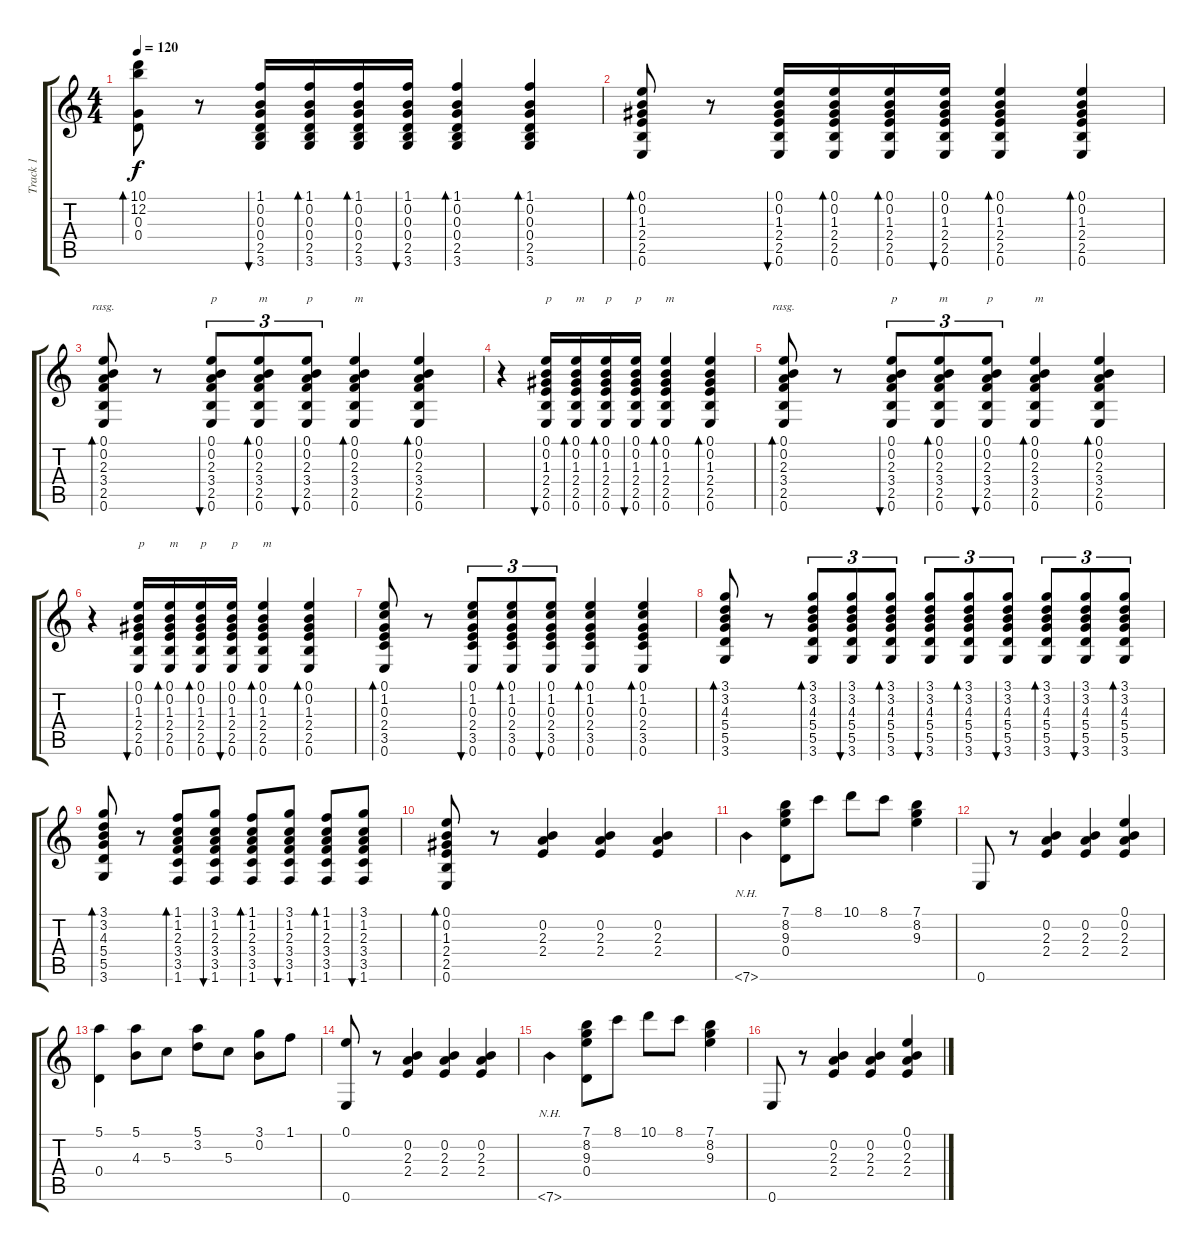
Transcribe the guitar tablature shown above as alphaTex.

\track ("Track 1" "Track 1") {instrument acousticguitarnylon}
\staff {score tabs}
\tuning (E4 B3 G3 D3 A2 E2) {hide}
\ts (4 4)
\tempo 120
\clef g2
\ks c
(10.1 12.2 0.3 0.4).8{bd 60 dy f} r.8 (1.1 0.2 0.3 0.4 2.5 3.6).16{bu 60} (1.1 0.2 0.3 0.4 2.5 3.6).16{bd 60} (1.1 0.2 0.3 0.4 2.5 3.6).16{bd 60} (1.1 0.2 0.3 0.4 2.5 3.6).16{bu 60} (1.1 0.2 0.3 0.4 2.5 3.6).4{bd 60} (1.1 0.2 0.3 0.4 2.5 3.6).4{bd 60} |
(0.1 0.2 1.3 2.4 2.5 0.6).8{bd 60} r.8 (0.1 0.2 1.3 2.4 2.5 0.6).16{bu 60} (0.1 0.2 1.3 2.4 2.5 0.6).16{bd 60} (0.1 0.2 1.3 2.4 2.5 0.6).16{bd 60} (0.1 0.2 1.3 2.4 2.5 0.6).16{bu 60} (0.1 0.2 1.3 2.4 2.5 0.6).4{bd 60} (0.1 0.2 1.3 2.4 2.5 0.6).4{bd 60} |
(0.1 0.2 2.3 3.4 2.5 0.6).8{bd 30 rasg ii} r.8 (0.1 0.2 2.3 3.4 2.5 0.6).8{tu (3 2) bu 30 txt "p"} (0.1 0.2 2.3 3.4 2.5 0.6).8{tu (3 2) bd 30 txt "m"} (0.1 0.2 2.3 3.4 2.5 0.6).8{tu (3 2) bu 30 txt "p"} (0.1 0.2 2.3 3.4 2.5 0.6).4{bd 30 txt "m"} (0.1 0.2 2.3 3.4 2.5 0.6).4{bd 30} |
r.4 (0.1 0.2 1.3 2.4 2.5 0.6).16{bu 30 txt "p "} (0.1 0.2 1.3 2.4 2.5 0.6).16{bd 30 txt "m"} (0.1 0.2 1.3 2.4 2.5 0.6).16{bd 30 txt "p"} (0.1 0.2 1.3 2.4 2.5 0.6).16{bu 30 txt "p"} (0.1 0.2 1.3 2.4 2.5 0.6).4{bd 30 txt "m"} (0.1 0.2 1.3 2.4 2.5 0.6).4{bd 30} |
(0.1 0.2 2.3 3.4 2.5 0.6).8{bd 30 rasg ii} r.8 (0.1 0.2 2.3 3.4 2.5 0.6).8{tu (3 2) bu 30 txt "p"} (0.1 0.2 2.3 3.4 2.5 0.6).8{tu (3 2) bd 30 txt "m"} (0.1 0.2 2.3 3.4 2.5 0.6).8{tu (3 2) bu 30 txt "p"} (0.1 0.2 2.3 3.4 2.5 0.6).4{bd 30 txt "m"} (0.1 0.2 2.3 3.4 2.5 0.6).4{bd 30} |
r.4 (0.1 0.2 1.3 2.4 2.5 0.6).16{bu 30 txt "p "} (0.1 0.2 1.3 2.4 2.5 0.6).16{bd 30 txt "m"} (0.1 0.2 1.3 2.4 2.5 0.6).16{bd 30 txt "p"} (0.1 0.2 1.3 2.4 2.5 0.6).16{bu 30 txt "p"} (0.1 0.2 1.3 2.4 2.5 0.6).4{bd 30 txt "m"} (0.1 0.2 1.3 2.4 2.5 0.6).4{bd 30} |
(0.1 1.2 0.3 2.4 3.5 0.6).8{bd 60} r.8 (0.1 1.2 0.3 2.4 3.5 0.6).8{tu (3 2) bu 60} (0.1 1.2 0.3 2.4 3.5 0.6).8{tu (3 2) bd 60} (0.1 1.2 0.3 2.4 3.5 0.6).8{tu (3 2) bu 60} (0.1 1.2 0.3 2.4 3.5 0.6).4{bd 60} (0.1 1.2 0.3 2.4 3.5 0.6).4{bd 60} |
(3.1 3.2 4.3 5.4 5.5 3.6).8{bd 60} r.8 (3.1 3.2 4.3 5.4 5.5 3.6).8{tu (3 2) bd 60} (3.1 3.2 4.3 5.4 5.5 3.6).8{tu (3 2) bu 60} (3.1 3.2 4.3 5.4 5.5 3.6).8{tu (3 2) bd 60} (3.1 3.2 4.3 5.4 5.5 3.6).8{tu (3 2) bu 60} (3.1 3.2 4.3 5.4 5.5 3.6).8{tu (3 2) bd 60} (3.1 3.2 4.3 5.4 5.5 3.6).8{tu (3 2) bu 60} (3.1 3.2 4.3 5.4 5.5 3.6).8{tu (3 2) bd 60} (3.1 3.2 4.3 5.4 5.5 3.6).8{tu (3 2) bu 60} (3.1 3.2 4.3 5.4 5.5 3.6).8{tu (3 2) bd 60} |
(3.1 3.2 4.3 5.4 5.5 3.6).8{bd 60} r.8 (1.1 1.2 2.3 3.4 3.5 1.6).8{bd 60} (3.1 1.2 2.3 3.4 3.5 1.6).8{bu 60} (1.1 1.2 2.3 3.4 3.5 1.6).8{bd 60} (3.1 1.2 2.3 3.4 3.5 1.6).8{bu 60} (1.1 1.2 2.3 3.4 3.5 1.6).8{bd 60} (3.1 1.2 2.3 3.4 3.5 1.6).8{bu 60} |
(0.1 0.2 1.3 2.4 2.5 0.6).8{bd 60} r.8 (0.2 2.3 2.4).4 (0.2 2.3 2.4).4 (0.2 2.3 2.4).4 |
7.6{nh}.4 (7.1 8.2 9.3 0.4).8 8.1.8 10.1.8 8.1.8 (7.1 8.2 9.3).4 |
0.6.8 r.8 (0.2 2.3 2.4).4 (0.2 2.3 2.4).4 (0.1 0.2 2.3 2.4).4 |
(5.1 0.4).4 (5.1 4.3).8 5.3.8 (5.1 3.2).8 5.3.8 (3.1 0.2).8 1.1.8 |
(0.1 0.6).8 r.8 (0.2 2.3 2.4).4 (0.2 2.3 2.4).4 (0.2 2.3 2.4).4 |
7.6{nh}.4 (7.1 8.2 9.3 0.4).8 8.1.8 10.1.8 8.1.8 (7.1 8.2 9.3).4 |
0.6.8 r.8 (0.2 2.3 2.4).4 (0.2 2.3 2.4).4 (0.1 0.2 2.3 2.4).4
